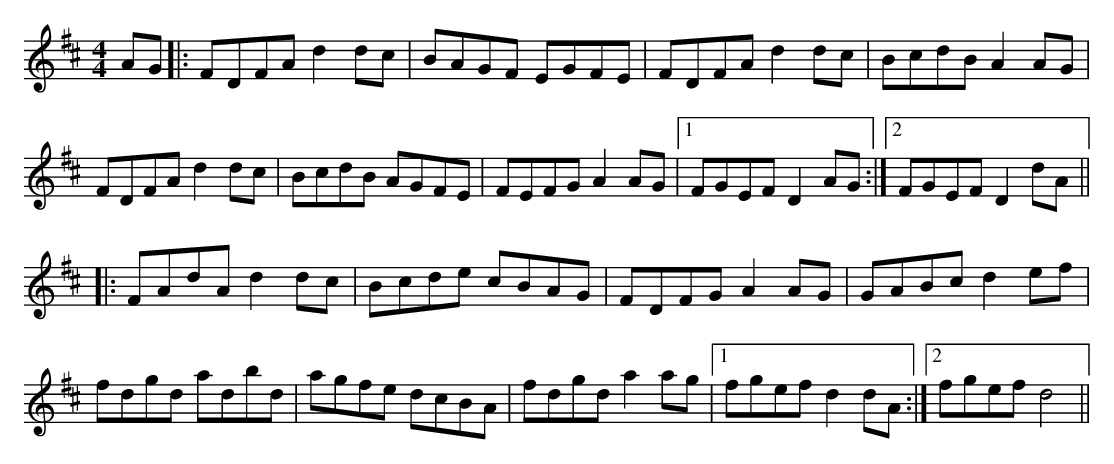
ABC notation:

X:1
M:4/4
K:D
AG|:FDFA d2 dc|BAGF EGFE|FDFA d2 dc|BcdB A2 AG|
FDFA d2 dc|BcdB AGFE|FEFG A2 AG|1 FGEF D2 AG:|2 FGEF D2 dA||
|:FAdA d2 dc|Bcde cBAG|FDFG A2 AG|GABc d2 ef|
fdgd adbd|agfe dcBA|fdgd a2 ag|1 fgef d2 dA:|2 fgef d4||
